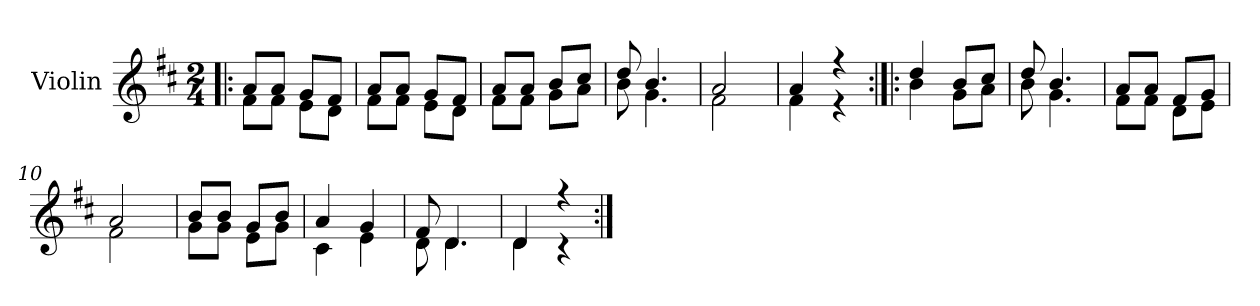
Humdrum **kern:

**kern
*part1
*staff1
*I"Violin
*I'Vln.
*clefG2
*k[f#c#]
*M2/4
=1!|:
*^
8a/L	8f#\L
8a/J	8f#\J
8g/L	8e\L
8f#/J	8d\J
=2	=2
8a/L	8f#\L
8a/J	8f#\J
8g/L	8e\L
8f#/J	8d\J
=3	=3
8a/L	8f#\L
8a/J	8f#\J
8b/L	8g\L
8cc#/J	8a\J
=4	=4
8dd/	8b\
4.b/	4.g\
=5	=5
2a/	2f#\
=6	=6
4a/	4f#\
4r	4r
!!LO:LB:g=z	!!
=7:|!|:	=7:|!|:
4dd/	4b\
8b/L	8g\L
8cc#/J	8a\J
=8	=8
8dd/	8b\
4.b/	4.g\
=9	=9
8a/L	8f#\L
8a/J	8f#\J
8f#/L	8d\L
8g/J	8e\J
=10	=10
2a/	2f#\
=11	=11
8b/L	8g\L
8b/J	8g\J
8g/L	8e\L
8b/J	8g\J
=12	=12
4a/	4c#\
4g/	4e\
=13	=13
8f#/	8d\
4.d/	4.d\
=14	=14
4d/	4d\
4r	4r
*v	*v
=:|!
*-
